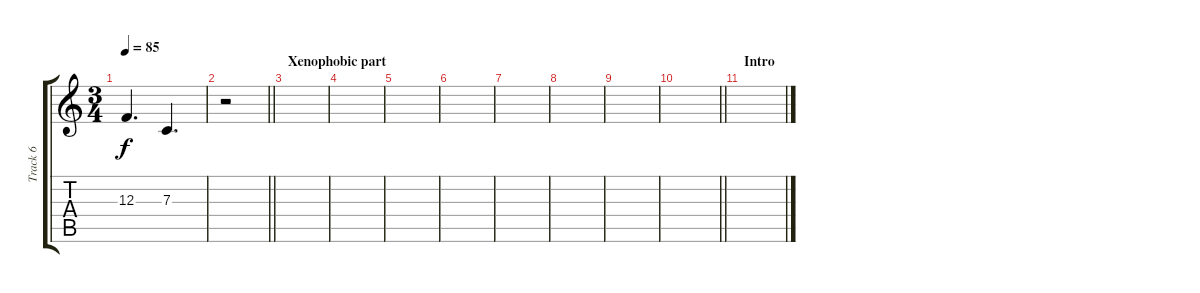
\track ("Track 6" "Track 6") {instrument flute}
\staff {score tabs}
\tuning (D4 A3 F3 C3 G2 D2) {hide}
\ts (3 4)
\tempo 85
\clef g2
\ks c
12.3.4{d dy f} 7.3.4{d} |
\barLineRight lightlight
r.2 |
\section ("" "Xenophobic part")
|
|
|
|
|
|
|
\barLineRight lightlight
|
\section ("" "Intro")
